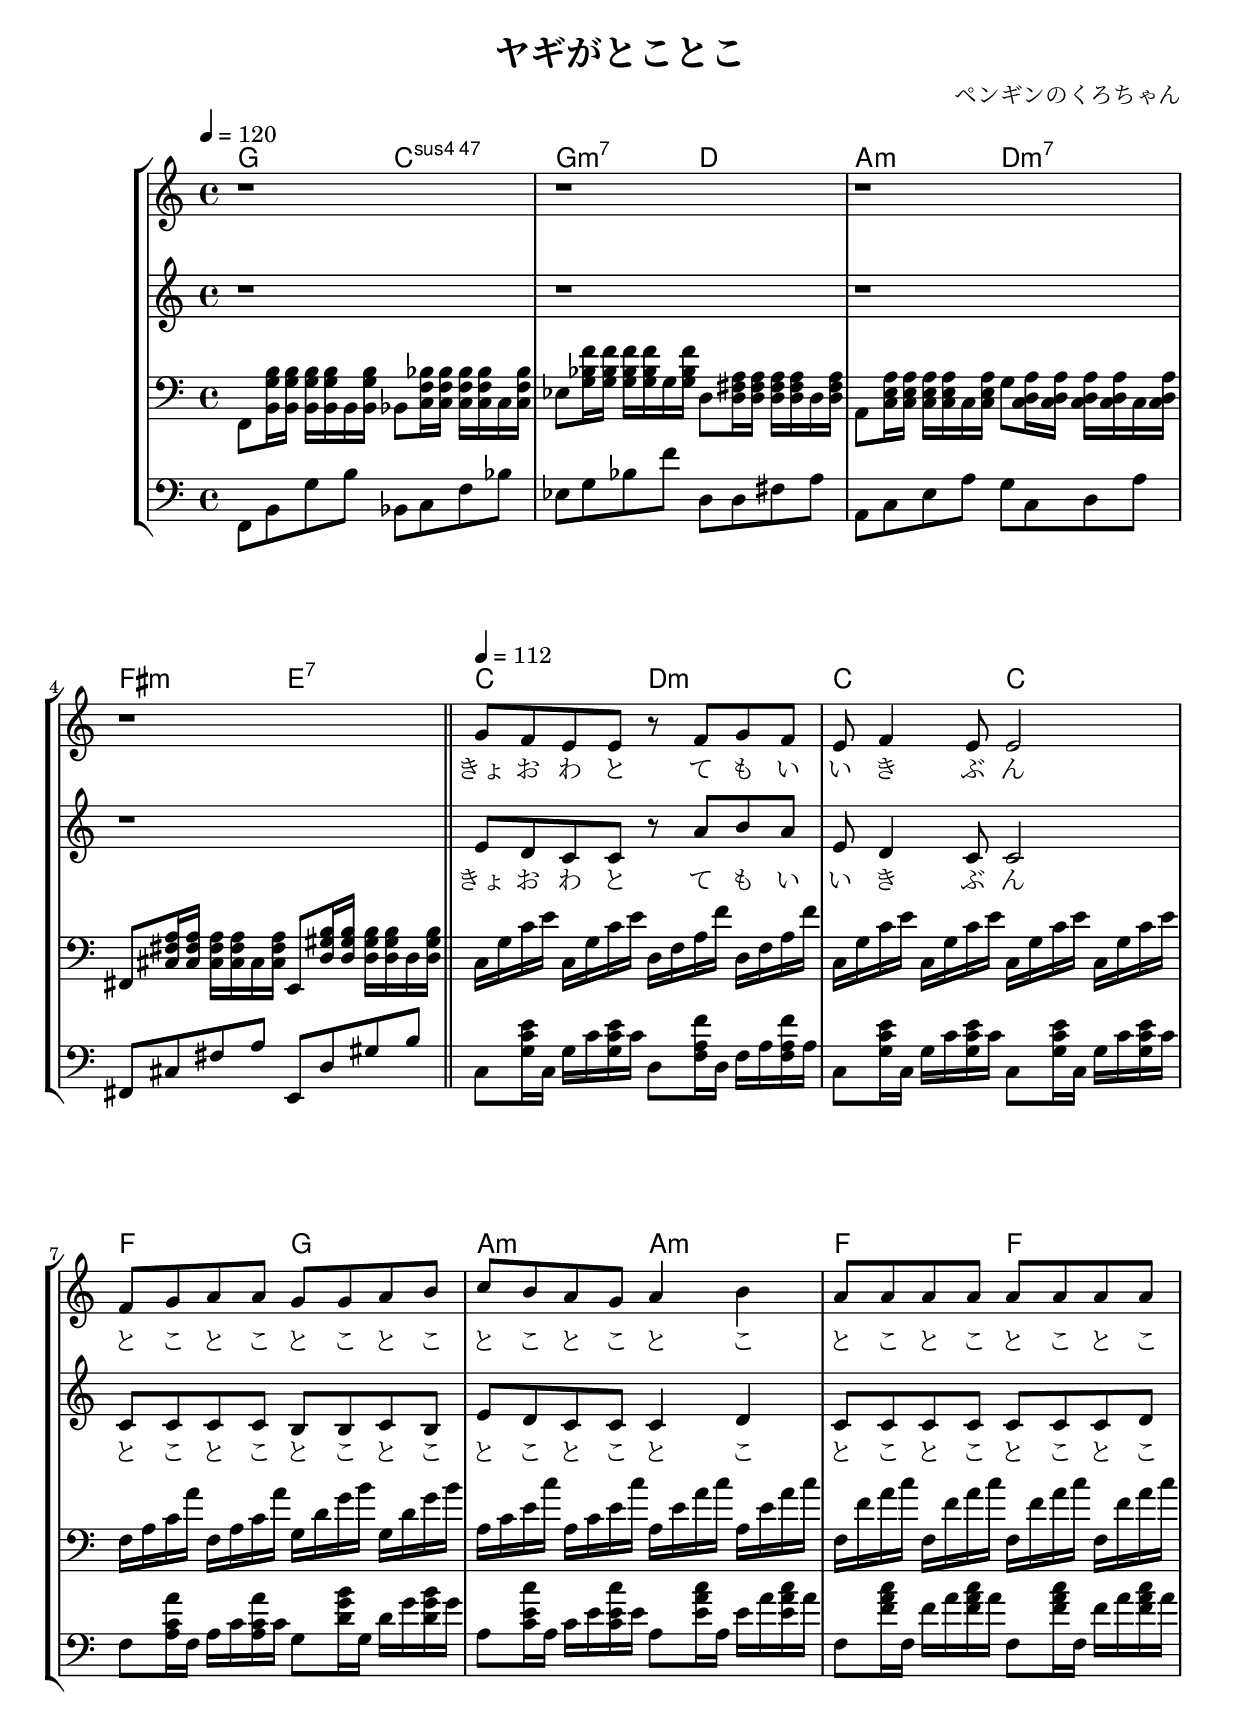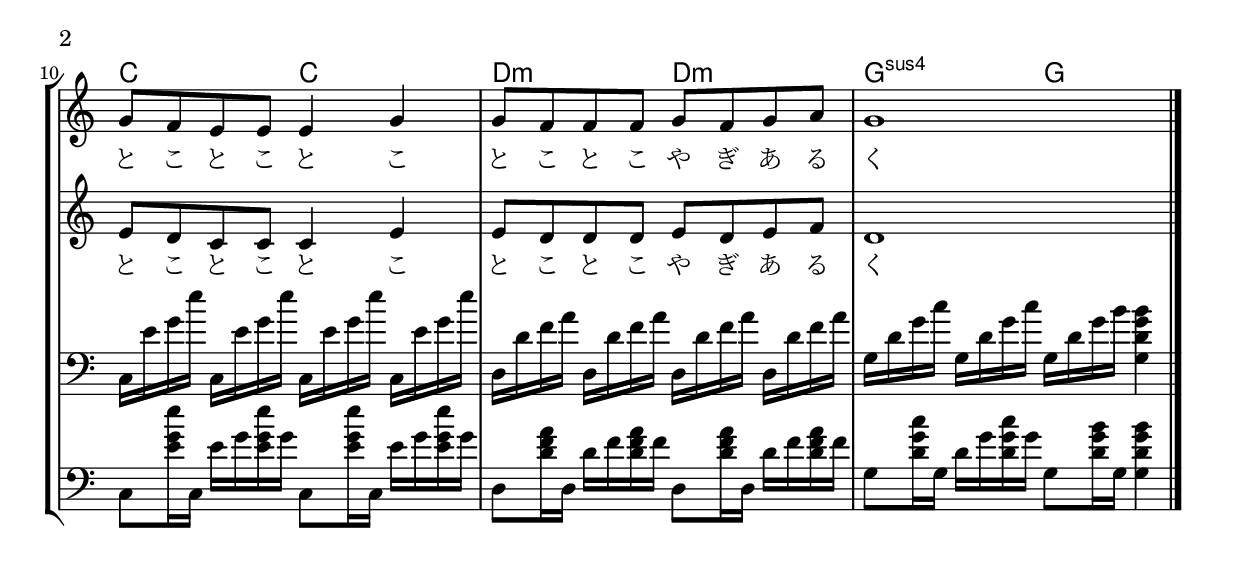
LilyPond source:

\version "2.12.1"

\header {
	title = \markup {ヤギがとことこ}
	composer = \markup \center-column {ペンギンのくろちゃん}
}

harmony = \chordmode {
	g2 c:sus47 g:min7 d a:m d:min7 fis:m e:7 

	c d:m c c f g a:m a:m f f c c d:m d:m g:sus4 g 
}

melody = {
	\key c \major
	\tempo 4 = 120
	r1 | r1 | r1 | r1   
	\set Staff.midiInstrument = #"fss0.32"
		\tempo 4 = 112
g'8  f'8  e'8  e'8  r8  f'8  g'8  f'8 
	e'8  f'4  e'8  e'2 
	f'8  g'8  a'8  a'8  g'8  g'8  a'8  b'8 
	c''8  b'8  a'8  g'8  a'4  b'4 
	a'8  a'8  a'8  a'8  a'8  a'8  a'8  a'8 
	g'8  f'8  e'8  e'8  e'4  g'4 
	g'8  f'8  f'8  f'8  g'8  f'8  g'8  a'8 
	g'1
	\bar "|."
}

words = \lyricmode {
	
	きょ  お  わ  と  て  も  い  い  き  ぶ  ん  と  こ  と  こ  と  こ  と  こ  と  こ  と  こ  と  こ  と  こ  と  こ  と  こ  と  こ  と  こ  と  こ  と  こ  と  こ  と  こ  や  ぎ  あ  る  く  
}

secondmelody = {
	\key c \major
	\tempo 4 = 120
	r1 | r1 | r1 | r1   
	\set Staff.midiInstrument = #"Concertina"
		\tempo 4 = 112
e'8  d'8  c'8  c'8  r8  a'8  b'8  a'8 
	e'8  d'4  c'8  c'2 
	c'8  c'8  c'8  c'8  b8  b8  c'8  b8 
	e'8  d'8  c'8  c'8  c'4  d'4 
	c'8  c'8  c'8  c'8  c'8  c'8  c'8  d'8 
	e'8  d'8  c'8  c'8  c'4  e'4 
	e'8  d'8  d'8  d'8  e'8  d'8  e'8  f'8 
	d'1
	\bar "|."
}

secondwords = \lyricmode {
	
	きょ  お  わ  と  て  も  い  い  き  ぶ  ん  と  こ  と  こ  と  こ  と  こ  と  こ  と  こ  と  こ  と  こ  と  こ  と  こ  と  こ  と  こ  と  こ  と  こ  と  こ  と  こ  や  ぎ  あ  る  く  
}

tempochange = {
	\tempo 4 = 120
	r1 | r1 | r1 | r1 \bar "||"
	\tempo 4 = 112
	r1 | r1 | r1 | r1 | r1 | r1 | r1 | r1 \bar "|."
}

mainacc = {
	\clef bass
	\set Staff.midiInstrument = #"Piccolo"
	\key c \major
	\tempo 4 = 120
	f,8 <b, g b>16 <b, g b>16   <b, g b>16 <b, g b>16   b,16 <b, g b>16
	bes,8 <c f bes>16 <c f bes>16   <c f bes>16 <c f bes>16   c16 <c f bes>16
	es8 <g bes f'>16 <g bes f'>16   <g bes f'>16 <g bes f'>16   g16 <g bes f'>16
	d8 <d fis a>16 <d fis a>16   <d fis a>16 <d fis a>16   d16 <d fis a>16
	a,8 <c e a>16 <c e a>16   <c e a>16 <c e a>16   c16 <c e a>16
	g8 <c d a>16 <c d a>16   <c d a>16 <c d a>16   c16 <c d a>16
	fis,8 <cis fis a>16 <cis fis a>16   <cis fis a>16 <cis fis a>16   cis16 <cis fis a>16
	e,8 <d gis b>16 <d gis b>16   <d gis b>16 <d gis b>16   d16 <d gis b>16
	\bar "||"

	\set Staff.midiInstrument = #"Whistle"
	\tempo 4 = 112
	c16 g c' e' c g c' e'
	d16 f a f' d f a f'
	c16 g c' e' c g c' e'
	c16 g c' e' c g c' e'
	f16 a c' a' f a c' a'
	g16 d' g' b' g d' g' b'
	a16 c' e' c'' a c' e' c''
	a16 e' a' c'' a e' a' c''
	f16 f' a' c'' f f' a' c''
	f16 f' a' c'' f f' a' c''
	c16 e' g' e'' c e' g' e''
	c16 e' g' e'' c e' g' e''
	d16 d' f' a' d d' f' a'
	d16 d' f' a' d d' f' a'
	g16 d' g' c'' g d' g' c''
	g16 d' g' b' <g d' g' b'>4
	\bar "|."
}

subacc = {
	\clef bass
	\set Staff.midiInstrument = #"Concertina"
	\key c \major
	\tempo 4 = 120
	f,8 b,8 g8 b8
	bes,8 c8 f8 bes8
	es8 g8 bes8 f'8
	d8 d8 fis8 a8
	a,8 c8 e8 a8
	g8 c8 d8 a8
	fis,8 cis8 fis8 a8
	e,8 d8 gis8 b8
	\bar "||"

	\set Staff.midiInstrument = #"Synthstrings 1"
	\tempo 4 = 112
	c8 <g c' e'>16 c16   g16 c'16 <g c' e'>16 c'16
	d8 <f a f'>16 d16   f16 a16 <f a f'>16 a16
	c8 <g c' e'>16 c16   g16 c'16 <g c' e'>16 c'16
	c8 <g c' e'>16 c16   g16 c'16 <g c' e'>16 c'16
	f8 <a c' a'>16 f16   a16 c'16 <a c' a'>16 c'16
	g8 <d' g' b'>16 g16   d'16 g'16 <d' g' b'>16 g'16
	a8 <c' e' c''>16 a16   c'16 e'16 <c' e' c''>16 e'16
	a8 <e' a' c''>16 a16   e'16 a'16 <e' a' c''>16 a'16
	f8 <f' a' c''>16 f16   f'16 a'16 <f' a' c''>16 a'16
	f8 <f' a' c''>16 f16   f'16 a'16 <f' a' c''>16 a'16
	c8 <e' g' e''>16 c16   e'16 g'16 <e' g' e''>16 g'16
	c8 <e' g' e''>16 c16   e'16 g'16 <e' g' e''>16 g'16
	d8 <d' f' a'>16 d16   d'16 f'16 <d' f' a'>16 f'16
	d8 <d' f' a'>16 d16   d'16 f'16 <d' f' a'>16 f'16
	g8 <d' g' c''>16 g16   d'16 g'16 <d' g' c''>16 g'16
	g8 <d' g' b'>16 g16 <g d' g' b'>4
	\bar "|."
}

percA = {
	\drummode {
	r8 cymr16 cymr16 cymr8 cymr16 cymr16 cymr8 cymr16 cymr16 cymr8 cymr8  |cymr8 cymr16 cymr16 cymr8 cymr16 cymr16 cymr8 cymr16 cymr16 cymr8 cymr8  |cymr8 cymr16 cymr16 cymr8 cymr16 cymr16 cymr8 cymr16 cymr16 cymr8 cymr16 cymr16  |cymr8 cymr16 cymr16 cymr8 cymr16 cymr16 cymr8 cymr16 cymr16 cymr8 cymr8  \bar "||"
	r8 cymr8 cymr8 cymr8 cymr8 cymr8 cymr8 cymr8  |cymr8 cymr8 cymr8 cymr8 cymr8 cymr8 cymr8 cymr8  |cymr8 cymr8 cymr8 cymr8 cymr8 cymr8 cymr8 cymr8  |cymr8 cymr8 cymr8 cymr8 cymr8 cymr8 cymr8 cymr8  |r8 cymr8 cymr8 cymr8 cymr8 cymr8 cymr8 cymr8  |cymr8 cymr8 cymr8 cymr8 cymr8 cymr8 cymr8 cymr8  |cymr8 cymr8 cymr8 cymr8 cymr8 cymr8 cymr8 cymr8  |cymr8 cymr8 cymr4 cymr8 cymr4.  \bar "|."
	}
}

percB = {
	\drummode {
	r4 sn2 sn4  |r4 sn8 sn4. sn4  |r4 sn2 sn4  |r4 sn2 sn8 sn16 sn16  \bar "||"
	r4 sn8 sn4. sn4  |r4 sn8 sn4. sn4  |r4 sn8 sn4. sn4  |r4 sn8 sn4. sn4  |r4 sn8 sn4. sn4  |r4 sn8 sn4. sn4  |r4 sn8 sn4. sn4  |r8 sn8 sn4 sn8 sn8 sn16 sn16 sn16 sn16  \bar "|."
	}
}

percC = {
	\drummode {
	bd8. bd16 bd8. bd16 bd8. bd16 bd8. bd16  |bd8. bd16 bd8. bd16 bd8. bd16 bd4  |bd8. bd16 bd8. bd16 bd8. bd16 bd8. bd16  |bd8. bd16 bd8. bd16 bd8. bd16 bd8. bd16  \bar "||"
	bd4 bd4 bd4 bd4  |bd4 bd4 bd8 bd8 bd4  |bd4 bd4 bd4 bd4  |bd4 bd4 bd8 bd8 bd4  |bd4 bd4 bd4 bd4  |bd4 bd4 bd8 bd8 bd4  |bd4 bd4 bd4 bd4  |bd4. bd8 bd4 bd8 bd8  \bar "|."
	}
}

percD = {
	\drummode {
	r1  |r2 r16 tommh4. r16  |r1  |r4. tommh2 r8  \bar "||"
	cymc1  |r1 |r1 |r1 |cymc1  |r1 |r1 |r1 \bar "|."
	}
}

percE = {
	\drummode {
	r1  |r2. r8 toml8  |r1  |r2 r16 toml4. r16  \bar "||"
	r1 |r1 |r1 |r1 |r1 |r1 |r1 |r4 r16 hhp8 hhp2 r16  \bar "|."
	}
}

percF = {
	\drummode {
	cymc1  |r1 |r1 |r1 \bar "||"
	r1 |r1 |r1 |r1 |r1 |r1 |r1 |r4. hh2 r8  \bar "|."
	}
}

\score {
	<<
		\new StaffGroup <<
			\new ChordNames {\harmony}
			\new Voice = "melody" {\melody}
			\new Lyrics \lyricsto "melody" \words
			\new Voice = "secondmelody" {\secondmelody}
			\new Lyrics \lyricsto "secondmelody" \secondwords
			\new Staff = "mainacc" {\mainacc}
			\new Staff = "subacc" {\subacc}
		>>
	>>
	\layout { }
}
